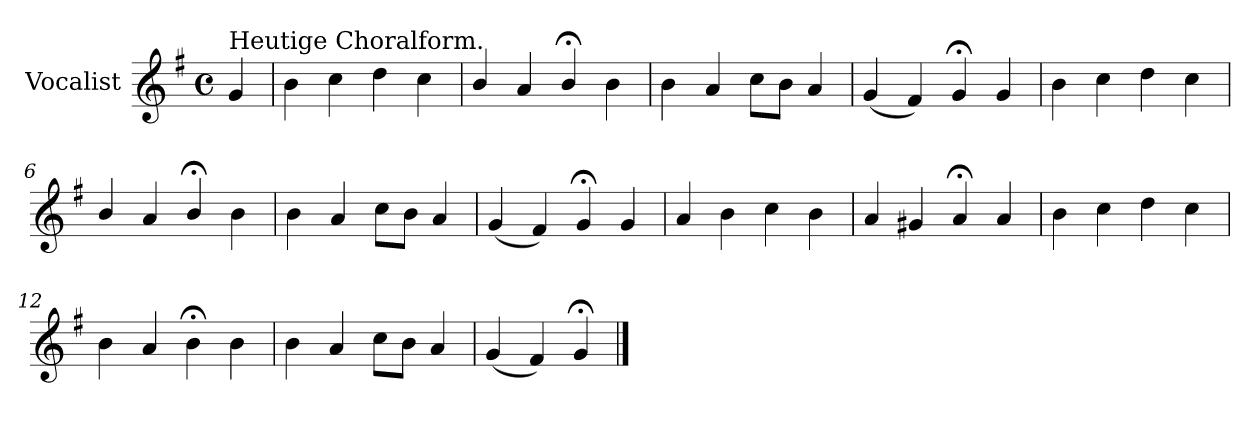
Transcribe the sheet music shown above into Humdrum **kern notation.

**kern
*part1
*staff1
*I"Vocalist
*k[f#]
*G:
*M4/4
*met(c)
=
!LO:TX:a:t=Heutige Choralform.
4g
=1
4b
4cc
4dd
4cc
=2
4b/
4a
4b;</
4b
=3
4b
4a
8ccL
8bJ
4a
=4
(4g
4f#)
4g;<
4g
=5
4b
4cc
4dd
4cc
=6
4b/
4a
4b;</
4b
=7
4b
4a
8ccL
8bJ
4a
=8
(4g
4f#)
4g;<
4g
=9
4a
4b
4cc
4b
=10
4a
4g#X
4a;<
4a
=11
4b
4cc
4dd
4cc
=12
4b
4a
4b;<
4b
=13
4b
4a
8ccL
8bJ
4a
=14
(4g
4f#)
4g;<
==
*-
